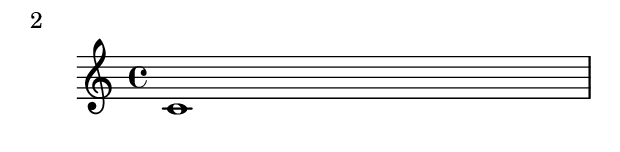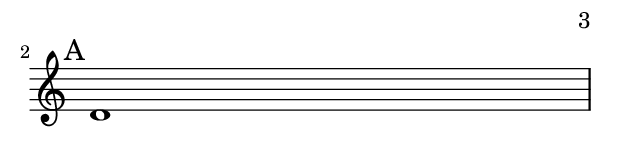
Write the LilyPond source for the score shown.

%% Do not edit this file; it is auto-generated from input/new
%% This file is in the public domain.
\version "2.11.46"
\header {
  lsrtags = "paper-and-layout"
  texidoc = "A table of contents is included using
@code{\\markuplines \\table-of-contents}.  The TOC items are added with
the @code{\\tocItem} command."
  doctitle = "Table of contents"
} % begin verbatim

#(set-default-paper-size "a6")

\book {
  \markuplines \table-of-contents
  \pageBreak
  \tocItem \markup { The first score }
  \score {
    {
      c'1 \pageBreak
      \mark "A" \tocItem \markup { Mark A }
      d'1
    }
  }
  \pageBreak
  \tocItem \markup { The second score }
  \score {
    { e'1 }
    \header { piece = "Second score" }
  }
}
